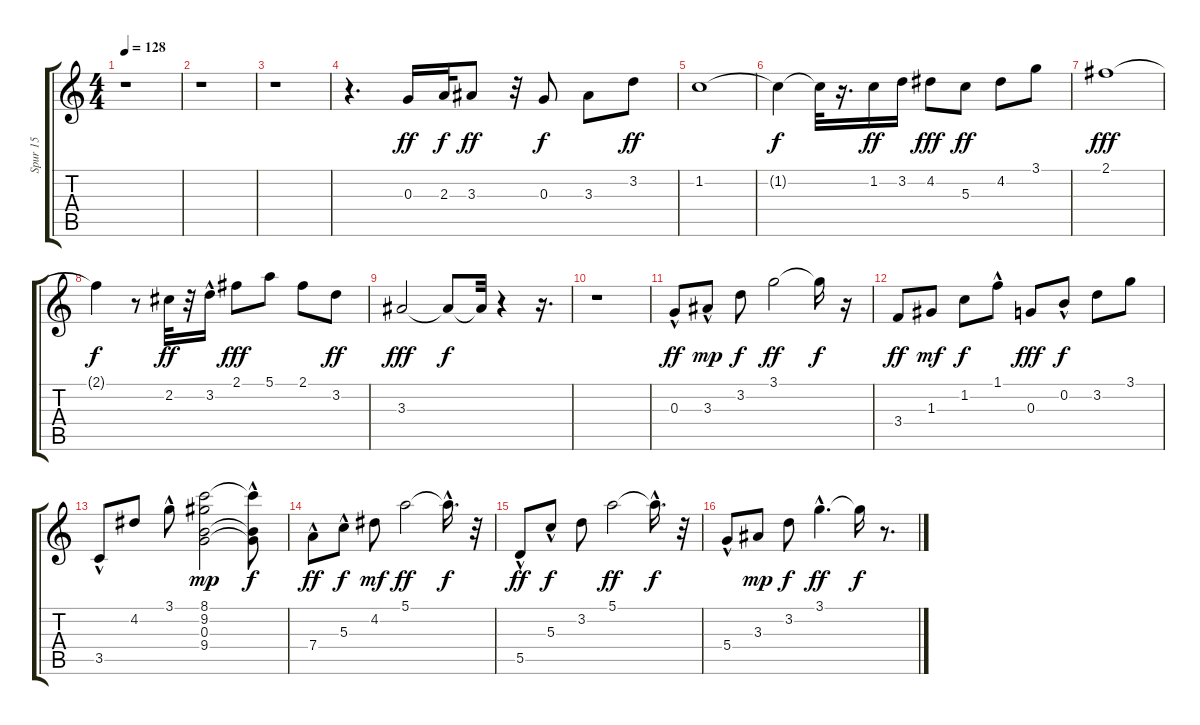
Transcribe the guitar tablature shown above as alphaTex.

\track ("Spur 15" "Spur 15") {instrument electricguitarjazz}
\staff {score tabs}
\tuning (E4 B3 G3 D3 A2 E2) {hide}
\ts (4 4)
\tempo 128
\clef g2
\ks c
r.1{dy p} |
r.1 |
r.1 |
r.4{d} 0.3.16{dy ff} 2.3.32{dy f} 3.3.8{dy ff} r.32 0.3.8{dy f} 3.3.8 3.2.8{dy ff} |
1.2.1 |
1.2{t}.4{dy f} 1.2{t}.32 r.16{d} 1.2.16{dy ff} 3.2.16 4.2.8{dy fff} 5.3.8{dy ff} 4.2.8 3.1.8 |
2.1.1{dy fff} |
2.1{t}.4{dy f} r.8 2.2.32{dy ff} r.32 3.2{hac}.16 2.1.8{dy fff} 5.1.8 2.1.8 3.2.8{dy ff} |
3.3.2{dy fff} 3.3{t}.8{dy f} 3.3{t}.32 r.4 r.16{d} |
r.1 |
0.3{hac}.8{dy ff} 3.3{hac}.8{dy mp} 3.2.8{dy f} 3.1.2{dy ff} 3.1{t}.16{dy f} r.16 |
3.4.8{dy ff} 1.3.8{dy mf} 1.2.8{dy f} 1.1{hac}.8 0.3.8{dy fff} 0.2{hac}.8{dy f} 3.2.8 3.1.8 |
3.5{hac}.8 4.2.8 3.1{hac}.8 (8.1 9.2 0.3 9.4).2{dy mp} (8.1{t} 0.3{hac t} 9.4{t}).8{dy f} |
7.4{hac}.8{dy ff} 5.3{hac}.8{dy f} 4.2.8{dy mf} 5.1.2{dy ff} 5.1{hac t}.16{d dy f} r.32 |
5.5{hac}.8{dy ff} 5.3{hac}.8{dy f} 3.2.8 5.1.2{dy ff} 5.1{hac t}.16{d dy f} r.32 |
5.4{hac}.8 3.3.8{dy mp} 3.2.8{dy f} 3.1{hac}.4{d dy ff} 3.1{t}.16{dy f} r.8{d}
